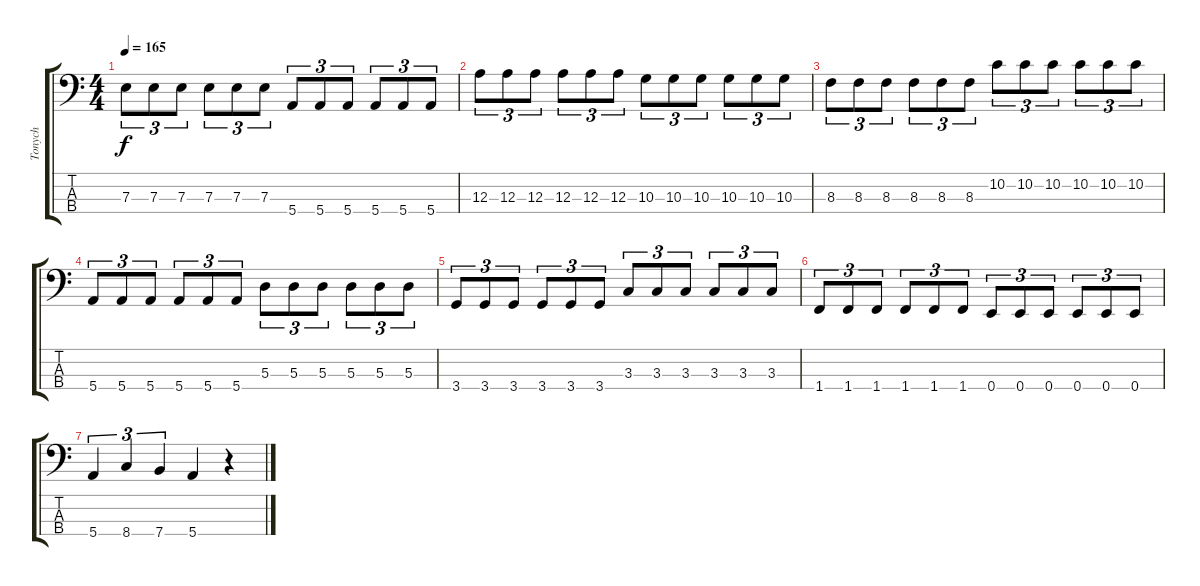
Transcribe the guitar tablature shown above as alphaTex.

\track ("Tonych" "Tonych") {instrument electricbassfinger}
\staff {score tabs}
\tuning (G2 D2 A1 E1) {hide}
\ts (4 4)
\tempo 165
\clef f4
\ks aminor
7.3.8{tu (3 2) dy f} 7.3.8{tu (3 2)} 7.3.8{tu (3 2)} 7.3.8{tu (3 2)} 7.3.8{tu (3 2)} 7.3.8{tu (3 2)} 5.4.8{tu (3 2)} 5.4.8{tu (3 2)} 5.4.8{tu (3 2)} 5.4.8{tu (3 2)} 5.4.8{tu (3 2)} 5.4.8{tu (3 2)} |
12.3.8{tu (3 2)} 12.3.8{tu (3 2)} 12.3.8{tu (3 2)} 12.3.8{tu (3 2)} 12.3.8{tu (3 2)} 12.3.8{tu (3 2)} 10.3.8{tu (3 2)} 10.3.8{tu (3 2)} 10.3.8{tu (3 2)} 10.3.8{tu (3 2)} 10.3.8{tu (3 2)} 10.3.8{tu (3 2)} |
8.3.8{tu (3 2)} 8.3.8{tu (3 2)} 8.3.8{tu (3 2)} 8.3.8{tu (3 2)} 8.3.8{tu (3 2)} 8.3.8{tu (3 2)} 10.2.8{tu (3 2)} 10.2.8{tu (3 2)} 10.2.8{tu (3 2)} 10.2.8{tu (3 2)} 10.2.8{tu (3 2)} 10.2.8{tu (3 2)} |
5.4.8{tu (3 2)} 5.4.8{tu (3 2)} 5.4.8{tu (3 2)} 5.4.8{tu (3 2)} 5.4.8{tu (3 2)} 5.4.8{tu (3 2)} 5.3.8{tu (3 2)} 5.3.8{tu (3 2)} 5.3.8{tu (3 2)} 5.3.8{tu (3 2)} 5.3.8{tu (3 2)} 5.3.8{tu (3 2)} |
3.4.8{tu (3 2)} 3.4.8{tu (3 2)} 3.4.8{tu (3 2)} 3.4.8{tu (3 2)} 3.4.8{tu (3 2)} 3.4.8{tu (3 2)} 3.3.8{tu (3 2)} 3.3.8{tu (3 2)} 3.3.8{tu (3 2)} 3.3.8{tu (3 2)} 3.3.8{tu (3 2)} 3.3.8{tu (3 2)} |
1.4.8{tu (3 2)} 1.4.8{tu (3 2)} 1.4.8{tu (3 2)} 1.4.8{tu (3 2)} 1.4.8{tu (3 2)} 1.4.8{tu (3 2)} 0.4.8{tu (3 2)} 0.4.8{tu (3 2)} 0.4.8{tu (3 2)} 0.4.8{tu (3 2)} 0.4.8{tu (3 2)} 0.4.8{tu (3 2)} |
5.4.4{tu (3 2)} 8.4.4{tu (3 2)} 7.4.4{tu (3 2)} 5.4.4 r.4
